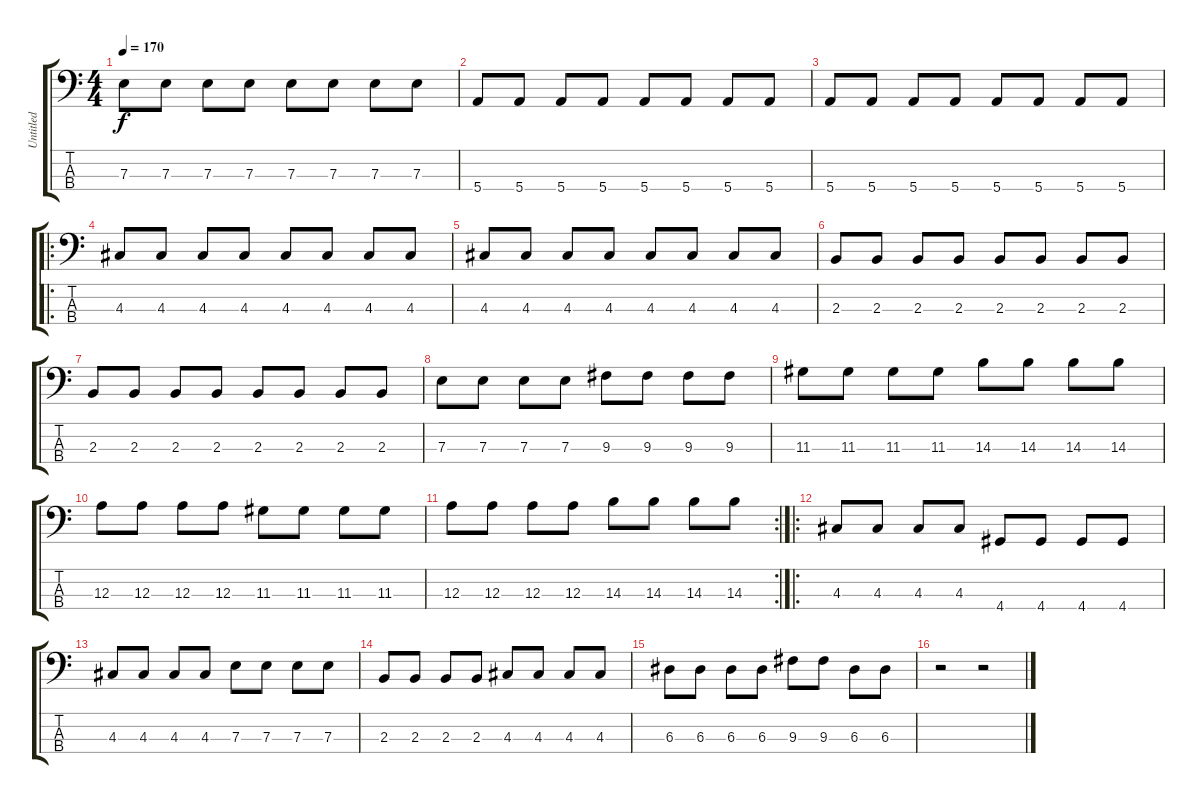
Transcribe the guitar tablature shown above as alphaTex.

\track ("Untitled" "Untitled") {instrument electricbassfinger}
\staff {score tabs}
\tuning (G2 D2 A1 E1) {hide}
\ts (4 4)
\tempo 170
\clef f4
\ks c
7.3.8{dy f} 7.3.8 7.3.8 7.3.8 7.3.8 7.3.8 7.3.8 7.3.8 |
5.4.8 5.4.8 5.4.8 5.4.8 5.4.8 5.4.8 5.4.8 5.4.8 |
5.4.8 5.4.8 5.4.8 5.4.8 5.4.8 5.4.8 5.4.8 5.4.8 |
\ro
4.3.8 4.3.8 4.3.8 4.3.8 4.3.8 4.3.8 4.3.8 4.3.8 |
4.3.8 4.3.8 4.3.8 4.3.8 4.3.8 4.3.8 4.3.8 4.3.8 |
2.3.8 2.3.8 2.3.8 2.3.8 2.3.8 2.3.8 2.3.8 2.3.8 |
2.3.8 2.3.8 2.3.8 2.3.8 2.3.8 2.3.8 2.3.8 2.3.8 |
7.3.8 7.3.8 7.3.8 7.3.8 9.3.8 9.3.8 9.3.8 9.3.8 |
11.3.8 11.3.8 11.3.8 11.3.8 14.3.8 14.3.8 14.3.8 14.3.8 |
12.3.8 12.3.8 12.3.8 12.3.8 11.3.8 11.3.8 11.3.8 11.3.8 |
\rc 2
12.3.8 12.3.8 12.3.8 12.3.8 14.3.8 14.3.8 14.3.8 14.3.8 |
\ro
4.3.8 4.3.8 4.3.8 4.3.8 4.4.8 4.4.8 4.4.8 4.4.8 |
4.3.8 4.3.8 4.3.8 4.3.8 7.3.8 7.3.8 7.3.8 7.3.8 |
2.3.8 2.3.8 2.3.8 2.3.8 4.3.8 4.3.8 4.3.8 4.3.8 |
6.3.8 6.3.8 6.3.8 6.3.8 9.3.8 9.3.8 6.3.8 6.3.8 |
r.2 r.2
